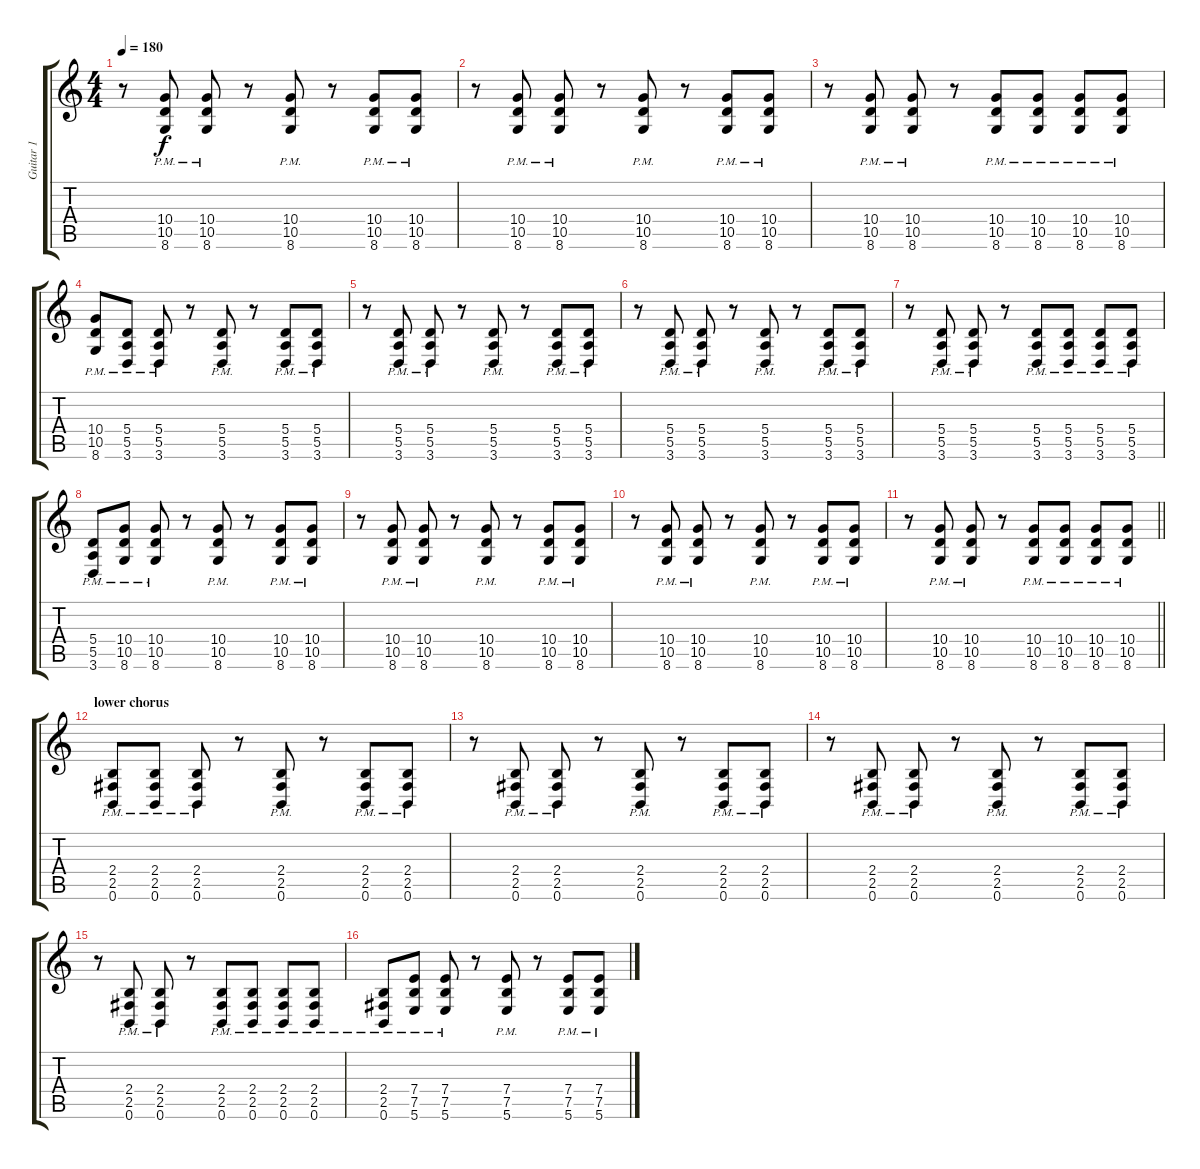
\track ("Guitar 1" "Guitar 1") {instrument distortionguitar}
\staff {score tabs}
\tuning (B3 Gb3 D3 A2 E2 B1) {hide}
\ts (4 4)
\tempo 180
\clef g2
\ks c
r.8{dy f} (10.4{pm} 10.5{pm} 8.6{pm}).8 (10.4{pm} 10.5{pm} 8.6{pm}).8 r.8 (10.4{pm} 10.5{pm} 8.6{pm}).8 r.8 (10.4{pm} 10.5{pm} 8.6{pm}).8 (10.4{pm} 10.5{pm} 8.6{pm}).8 |
r.8 (10.4{pm} 10.5{pm} 8.6{pm}).8 (10.4{pm} 10.5{pm} 8.6{pm}).8 r.8 (10.4{pm} 10.5{pm} 8.6{pm}).8 r.8 (10.4{pm} 10.5{pm} 8.6{pm}).8 (10.4{pm} 10.5{pm} 8.6{pm}).8 |
r.8 (10.4{pm} 10.5{pm} 8.6{pm}).8 (10.4{pm} 10.5{pm} 8.6{pm}).8 r.8 (10.4{pm} 10.5{pm} 8.6{pm}).8 (10.4{pm} 10.5{pm} 8.6{pm}).8 (10.4{pm} 10.5{pm} 8.6{pm}).8 (10.4{pm} 10.5{pm} 8.6{pm}).8 |
(10.4{pm} 10.5{pm} 8.6{pm}).8 (5.4{pm} 5.5{pm} 3.6{pm}).8 (5.4{pm} 5.5{pm} 3.6{pm}).8 r.8 (5.4{pm} 5.5{pm} 3.6{pm}).8 r.8 (5.4{pm} 5.5{pm} 3.6{pm}).8 (5.4{pm} 5.5{pm} 3.6{pm}).8 |
r.8 (5.4{pm} 5.5{pm} 3.6{pm}).8 (5.4{pm} 5.5{pm} 3.6{pm}).8 r.8 (5.4{pm} 5.5{pm} 3.6{pm}).8 r.8 (5.4{pm} 5.5{pm} 3.6{pm}).8 (5.4{pm} 5.5{pm} 3.6{pm}).8 |
r.8 (5.4{pm} 5.5{pm} 3.6{pm}).8 (5.4{pm} 5.5{pm} 3.6{pm}).8 r.8 (5.4{pm} 5.5{pm} 3.6{pm}).8 r.8 (5.4{pm} 5.5{pm} 3.6{pm}).8 (5.4{pm} 5.5{pm} 3.6{pm}).8 |
r.8 (5.4{pm} 5.5{pm} 3.6{pm}).8 (5.4{pm} 5.5{pm} 3.6{pm}).8 r.8 (5.4{pm} 5.5{pm} 3.6{pm}).8 (5.4{pm} 5.5{pm} 3.6{pm}).8 (5.4{pm} 5.5{pm} 3.6{pm}).8 (5.4{pm} 5.5{pm} 3.6{pm}).8 |
(5.4{pm} 5.5{pm} 3.6{pm}).8 (10.4{pm} 10.5{pm} 8.6{pm}).8 (10.4{pm} 10.5{pm} 8.6{pm}).8 r.8 (10.4{pm} 10.5{pm} 8.6{pm}).8 r.8 (10.4{pm} 10.5{pm} 8.6{pm}).8 (10.4{pm} 10.5{pm} 8.6{pm}).8 |
r.8 (10.4{pm} 10.5{pm} 8.6{pm}).8 (10.4{pm} 10.5{pm} 8.6{pm}).8 r.8 (10.4{pm} 10.5{pm} 8.6{pm}).8 r.8 (10.4{pm} 10.5{pm} 8.6{pm}).8 (10.4{pm} 10.5{pm} 8.6{pm}).8 |
r.8 (10.4{pm} 10.5{pm} 8.6{pm}).8 (10.4{pm} 10.5{pm} 8.6{pm}).8 r.8 (10.4{pm} 10.5{pm} 8.6{pm}).8 r.8 (10.4{pm} 10.5{pm} 8.6{pm}).8 (10.4{pm} 10.5{pm} 8.6{pm}).8 |
\barLineRight lightlight
r.8 (10.4{pm} 10.5{pm} 8.6{pm}).8 (10.4{pm} 10.5{pm} 8.6{pm}).8 r.8 (10.4{pm} 10.5{pm} 8.6{pm}).8 (10.4{pm} 10.5{pm} 8.6{pm}).8 (10.4{pm} 10.5{pm} 8.6{pm}).8 (10.4{pm} 10.5{pm} 8.6{pm}).8 |
\section ("" "lower chorus")
(2.4{pm} 2.5{pm} 0.6{pm}).8 (2.4{pm} 2.5{pm} 0.6{pm}).8 (2.4{pm} 2.5{pm} 0.6{pm}).8 r.8 (2.4{pm} 2.5{pm} 0.6{pm}).8 r.8 (2.4{pm} 2.5{pm} 0.6{pm}).8 (2.4{pm} 2.5{pm} 0.6{pm}).8 |
r.8 (2.4{pm} 2.5{pm} 0.6{pm}).8 (2.4{pm} 2.5{pm} 0.6{pm}).8 r.8 (2.4{pm} 2.5{pm} 0.6{pm}).8 r.8 (2.4{pm} 2.5{pm} 0.6{pm}).8 (2.4{pm} 2.5{pm} 0.6{pm}).8 |
r.8 (2.4{pm} 2.5{pm} 0.6{pm}).8 (2.4{pm} 2.5{pm} 0.6{pm}).8 r.8 (2.4{pm} 2.5{pm} 0.6{pm}).8 r.8 (2.4{pm} 2.5{pm} 0.6{pm}).8 (2.4{pm} 2.5{pm} 0.6{pm}).8 |
r.8 (2.4{pm} 2.5{pm} 0.6{pm}).8 (2.4{pm} 2.5{pm} 0.6{pm}).8 r.8 (2.4{pm} 2.5{pm} 0.6{pm}).8 (2.4{pm} 2.5{pm} 0.6{pm}).8 (2.4{pm} 2.5{pm} 0.6{pm}).8 (2.4{pm} 2.5{pm} 0.6{pm}).8 |
(2.4{pm} 2.5{pm} 0.6{pm}).8 (7.4{pm} 7.5{pm} 5.6{pm}).8 (7.4{pm} 7.5{pm} 5.6{pm}).8 r.8 (7.4{pm} 7.5{pm} 5.6{pm}).8 r.8 (7.4{pm} 7.5{pm} 5.6{pm}).8 (7.4{pm} 7.5{pm} 5.6{pm}).8
